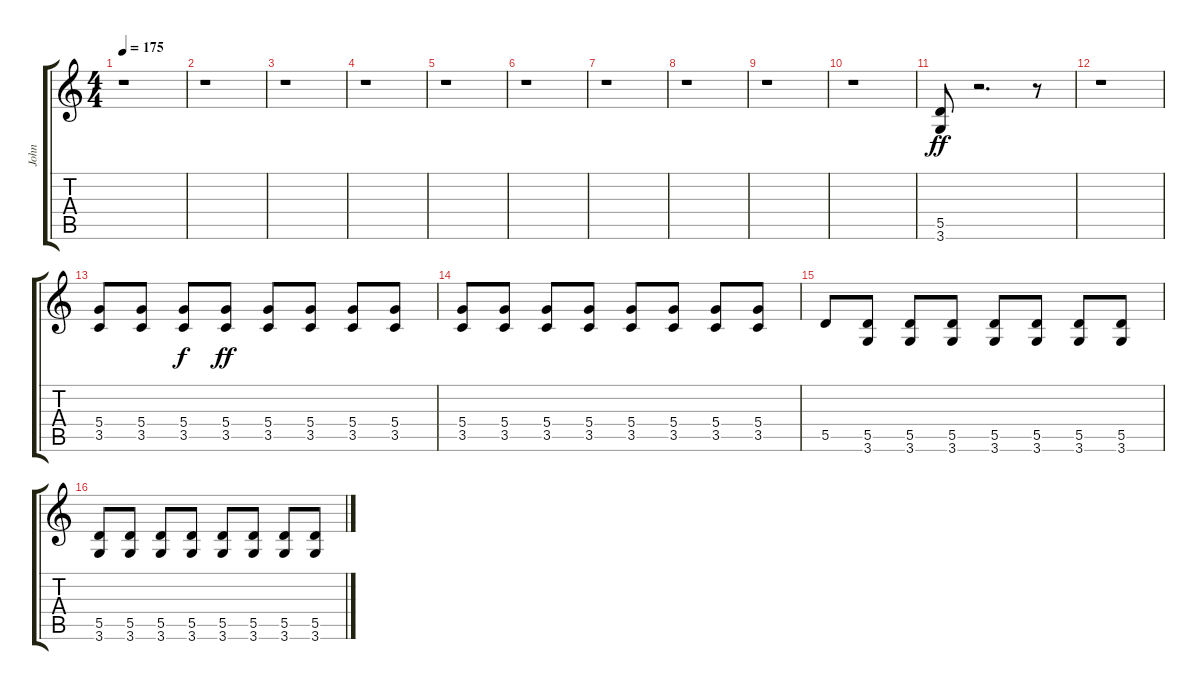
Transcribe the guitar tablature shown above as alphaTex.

\track ("John" "John") {instrument distortionguitar}
\staff {score tabs}
\tuning (E4 B3 G3 D3 A2 E2) {hide}
\ts (4 4)
\tempo 175
\clef g2
\ks c
r.1{dy f} |
r.1 |
r.1 |
r.1 |
r.1 |
r.1 |
r.1 |
r.1 |
r.1 |
r.1 |
(5.5 3.6).8{dy ff} r.2{d} r.8 |
r.1 |
(5.4 3.5).8 (5.4 3.5).8 (5.4 3.5).8{dy f} (5.4 3.5).8{dy ff} (5.4 3.5).8 (5.4 3.5).8 (5.4 3.5).8 (5.4 3.5).8 |
(5.4 3.5).8 (5.4 3.5).8 (5.4 3.5).8 (5.4 3.5).8 (5.4 3.5).8 (5.4 3.5).8 (5.4 3.5).8 (5.4 3.5).8 |
5.5.8 (5.5 3.6).8 (5.5 3.6).8 (5.5 3.6).8 (5.5 3.6).8 (5.5 3.6).8 (5.5 3.6).8 (5.5 3.6).8 |
(5.5 3.6).8 (5.5 3.6).8 (5.5 3.6).8 (5.5 3.6).8 (5.5 3.6).8 (5.5 3.6).8 (5.5 3.6).8 (5.5 3.6).8
